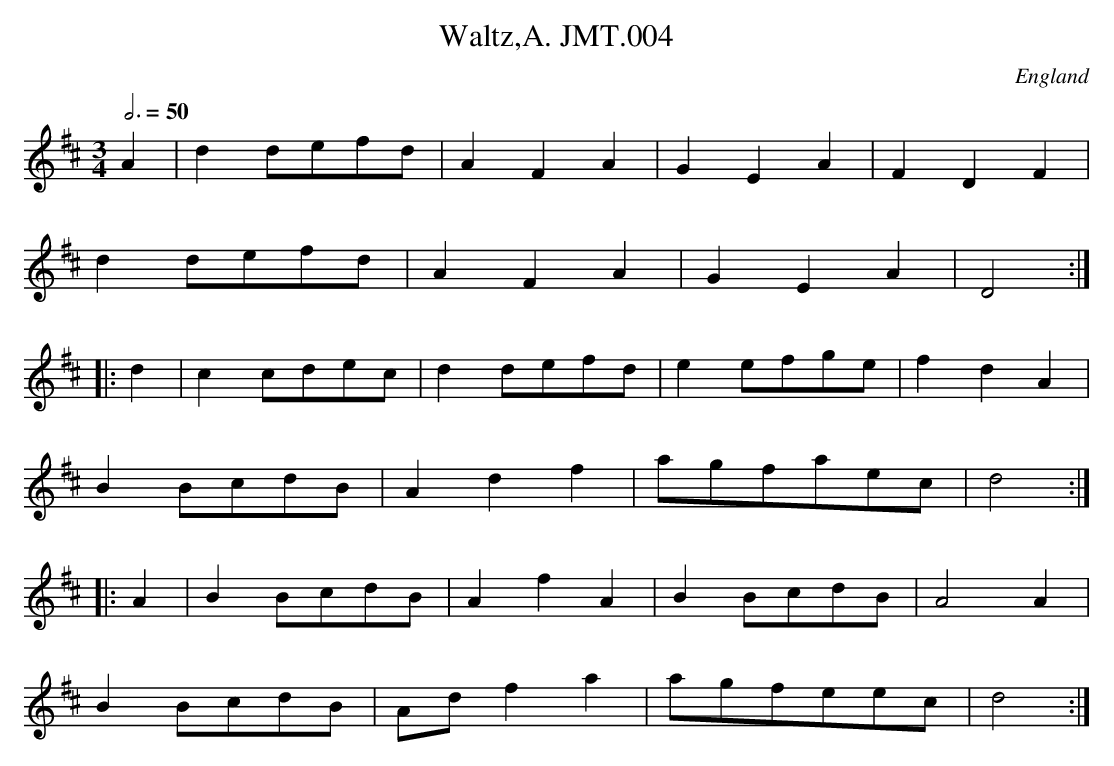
X:1
T:Waltz,A. JMT.004
M:3/4
L:1/8
Q:3/4=50
O:England
K:D major
A2 | d2 d-ef-d | A2F2A2 | G2E2A2 | F2D2F2 |!
d2d-ef-d | A2 F2 A2 | G2 E2 A2| D4:|!
|: d2| c2cdec | d2 defd | e2 efge | f2d2A2 |!
B2BcdB | A2 d2 f2 | agfaec| d4 :|!
|: A2 | B2 BcdB | A2 f2 A2| B2BcdB |  A4 A2 |!
B2 BcdB | Ad f2 a2 |  agfeec | d4 :|
